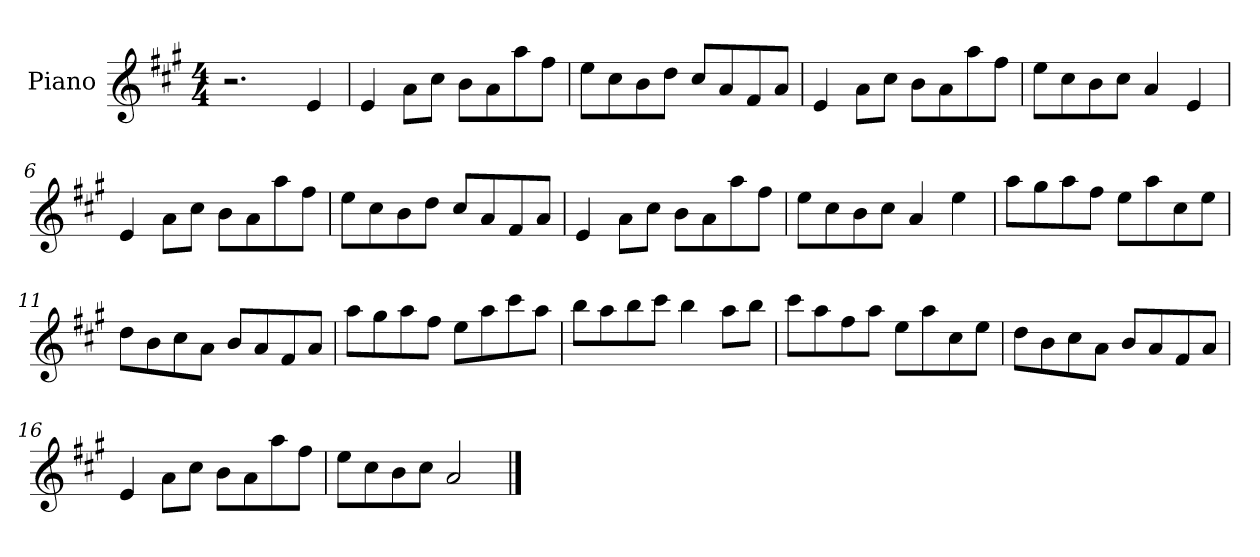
**kern
*part1
*staff1
*I"Piano
*I'Pno
*clefG2
*k[f#c#g#]
*M4/4
=1
2.r
4e/
=2
4e/
8a\L
8cc#\J
8b\L
8a\
8aa\
8ff#\J
=3
8ee\L
8cc#\
8b\
8dd\J
8cc#/L
8a/
8f#/
8a/J
=4
4e/
8a\L
8cc#\J
8b\L
8a\
8aa\
8ff#\J
=5
8ee\L
8cc#\
8b\
8cc#\J
4a/
4e/
=6
4e/
8a\L
8cc#\J
8b\L
8a\
8aa\
8ff#\J
=7
8ee\L
8cc#\
8b\
8dd\J
8cc#/L
8a/
8f#/
8a/J
=8
4e/
8a\L
8cc#\J
8b\L
8a\
8aa\
8ff#\J
=9
8ee\L
8cc#\
8b\
8cc#\J
4a/
4ee\
=10
8aa\L
8gg#\
8aa\
8ff#\J
8ee\L
8aa\
8cc#\
8ee\J
=11
8dd\L
8b\
8cc#\
8a\J
8b/L
8a/
8f#/
8a/J
=12
8aa\L
8gg#\
8aa\
8ff#\J
8ee\L
8aa\
8ccc#\
8aa\J
=13
8bb\L
8aa\
8bb\
8ccc#\J
4bb\
8aa\L
8bb\J
=14
8ccc#\L
8aa\
8ff#\
8aa\J
8ee\L
8aa\
8cc#\
8ee\J
=15
8dd\L
8b\
8cc#\
8a\J
8b/L
8a/
8f#/
8a/J
=16
4e/
8a\L
8cc#\J
8b\L
8a\
8aa\
8ff#\J
=17
8ee\L
8cc#\
8b\
8cc#\J
2a/
==
*-
